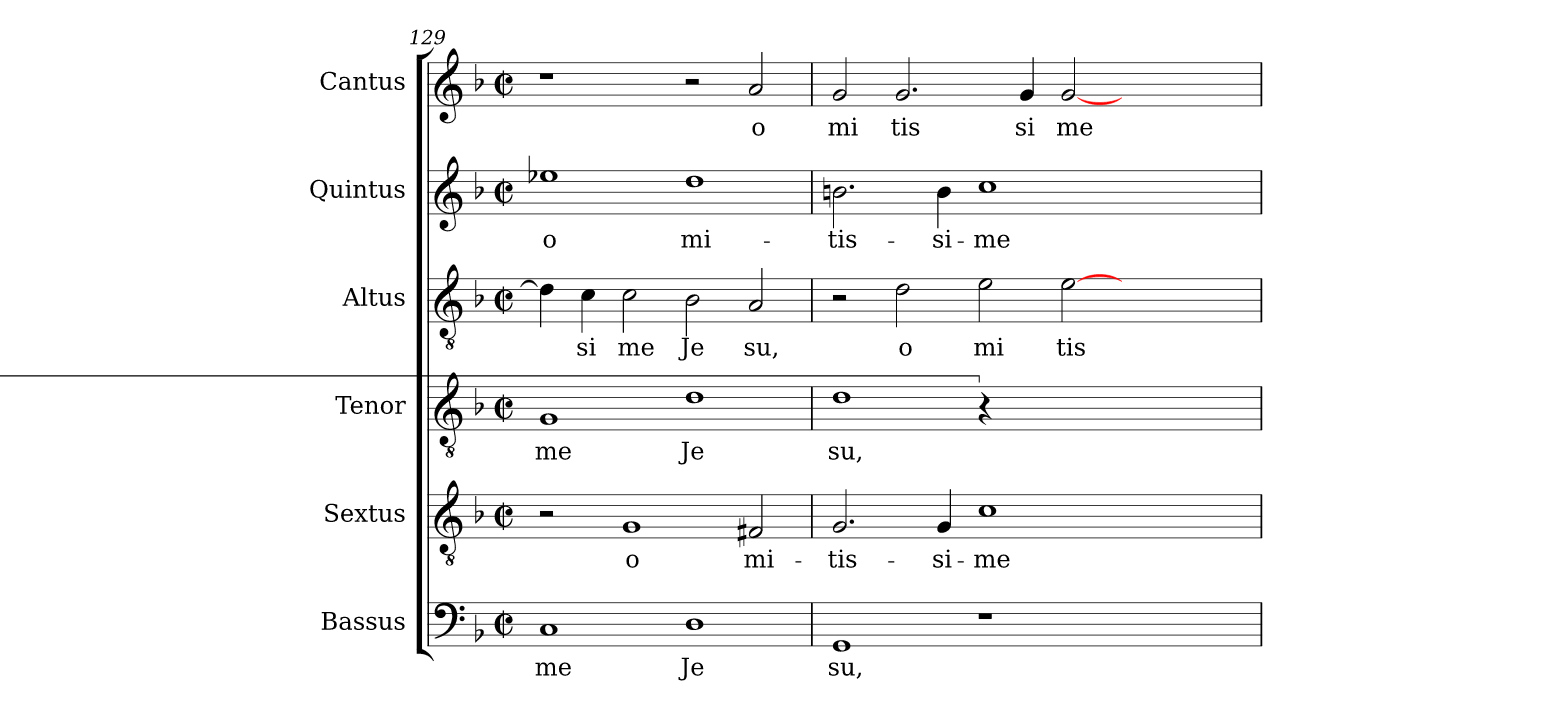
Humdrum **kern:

**kern	**text	**kern	**text	**kern	**text	**kern	**text	**kern	**text	**kern	**text
*part6	*part6	*part5	*part5	*part4	*part4	*part3	*part3	*part2	*part2	*part1	*part1
*staff6	*staff6	*staff5	*staff5	*staff4	*staff4	*staff3	*staff3	*staff2	*staff2	*staff1	*staff1
*I"Bassus	*	*I"Sextus	*	*I"Tenor	*	*I"Altus	*	*I"Quintus	*	*I"Cantus	*
!!LO:PB:g=z
*clefF4	*	*clefGv2	*	*clefGv2	*	*clefGv2	*	*clefG2	*	*clefG2	*
*k[b-]	*	*k[b-]	*	*k[b-]	*	*k[b-]	*	*k[b-]	*	*k[b-]	*
*F:	*	*F:	*	*F:	*	*F:	*	*F:	*	*F:	*
*M2/2	*	*M2/2	*	*M2/2	*	*M2/2	*	*M2/2	*	*M2/2	*
*met(c|)	*	*met(c|)	*	*met(c|)	*	*met(c|)	*	*met(c|)	*	*met(c|)	*
=129	=129	=129	=129	=129	=129	=129	=129	=129	=129	=129	=129
!	!LO:LY:b:cj	!	!	!	!LO:LY:b:cj	!	!	!	!LO:LY:b:cj	!	!
1C	-me	2r	.	1G	me	4d\]	.	1ee-X	o	1r	.
!	!	!	!	!	!	!	!LO:LY:b:cj	!	!	!	!
.	.	.	.	.	.	4c\	-si	.	.	.	.
!	!	!	!LO:LY:b:cj	!	!	!	!LO:LY:b:cj	!	!	!	!
.	.	1G	o	.	.	2c\	me	.	.	.	.
!	!LO:LY:b:cj	!	!	!	!LO:LY:b:cj	!	!LO:LY:b:cj	!	!LO:LY:b:cj	!	!
1D	Je	.	.	1d	Je	2B-\	Je	1dd	mi-	2r	.
!	!	!	!LO:LY:b:cj	!	!	!	!LO:LY:b:cj	!	!	!	!LO:LY:b:cj
.	.	2F#X/	mi-	.	.	2A/	su,	.	.	2a/	o
=130	=130	=130	=130	=130	=130	=130	=130	=130	=130	=130	=130
!	!LO:LY:b:cj	!	!LO:LY:b:cj	!	!LO:LY:b:cj	!	!	!	!LO:LY:b:cj	!	!LO:LY:b:cj
1GG	su,	2.G/	-tis-	1d	su,	2r	.	2.bn\	-tis-	2g/	mi
!	!	!	!	!	!	!	!LO:LY:b:cj	!	!	!	!LO:LY:b:cj
.	.	.	.	.	.	2d\	o	.	.	2.g/	tis
!	!	!	!LO:LY:b:cj	!	!	!	!	!	!LO:LY:b:cj	!	!
.	.	4G/	-si-	.	.	.	.	4b\	-si-	.	.
!LO:N:vis=1	!	!	!LO:LY:b:cj	!LO:N:vis=1	!	!	!LO:LY:b:cj	!	!LO:LY:b:cj	!	!
0r	.	1c	-me	4%9r	.	2e\	mi	1cc	-me	.	.
!	!	!	!	!	!	!	!	!	!	!	!LO:LY:b:cj
.	.	.	.	.	.	.	.	.	.	4g/	si
!	!	!	!	!	!	!	!LO:LY:b:cj	!	!	!	!LO:LY:b
.	.	.	.	.	.	[>2e\	tis	.	.	[<2g/	me
.	.	1ryy	.	.	.	1ryy	.	1ryy	.	1ryy	.
4ryy	.	4ryy	.	.	.	4ryy	.	4ryy	.	4ryy	.
=	=	=	=	=	=	=	=	=	=	=	=
*-	*-	*-	*-	*-	*-	*-	*-	*-	*-	*-	*-
